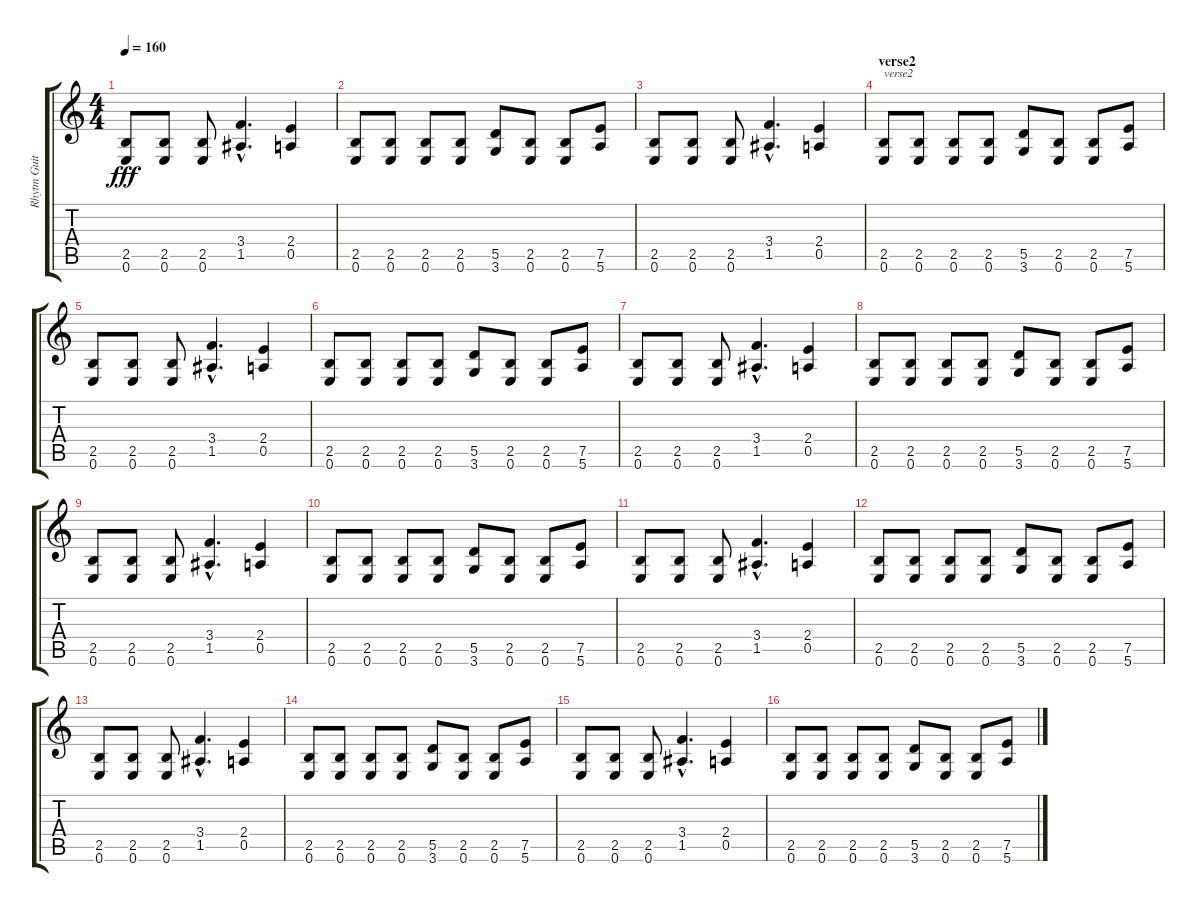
\track ("Rhytm Guit" "Rhytm Guit") {instrument overdrivenguitar}
\staff {score tabs}
\tuning (E4 B3 G3 D3 A2 E2) {hide}
\ts (4 4)
\tempo 160
\clef g2
\ks c
(2.5 0.6).8{dy fff} (2.5 0.6).8 (2.5 0.6).8 (3.4{hac} 1.5{hac}).4{d} (2.4 0.5).4 |
(2.5 0.6).8 (2.5 0.6).8 (2.5 0.6).8 (2.5 0.6).8 (5.5 3.6).8 (2.5 0.6).8 (2.5 0.6).8 (7.5 5.6).8 |
(2.5 0.6).8 (2.5 0.6).8 (2.5 0.6).8 (3.4{hac} 1.5{hac}).4{d} (2.4 0.5).4 |
\section ("" "verse2")
(2.5 0.6).8{txt "verse2"} (2.5 0.6).8 (2.5 0.6).8 (2.5 0.6).8 (5.5 3.6).8 (2.5 0.6).8 (2.5 0.6).8 (7.5 5.6).8 |
(2.5 0.6).8 (2.5 0.6).8 (2.5 0.6).8 (3.4{hac} 1.5{hac}).4{d} (2.4 0.5).4 |
(2.5 0.6).8 (2.5 0.6).8 (2.5 0.6).8 (2.5 0.6).8 (5.5 3.6).8 (2.5 0.6).8 (2.5 0.6).8 (7.5 5.6).8 |
(2.5 0.6).8 (2.5 0.6).8 (2.5 0.6).8 (3.4{hac} 1.5{hac}).4{d} (2.4 0.5).4 |
(2.5 0.6).8 (2.5 0.6).8 (2.5 0.6).8 (2.5 0.6).8 (5.5 3.6).8 (2.5 0.6).8 (2.5 0.6).8 (7.5 5.6).8 |
(2.5 0.6).8 (2.5 0.6).8 (2.5 0.6).8 (3.4{hac} 1.5{hac}).4{d} (2.4 0.5).4 |
(2.5 0.6).8 (2.5 0.6).8 (2.5 0.6).8 (2.5 0.6).8 (5.5 3.6).8 (2.5 0.6).8 (2.5 0.6).8 (7.5 5.6).8 |
(2.5 0.6).8 (2.5 0.6).8 (2.5 0.6).8 (3.4{hac} 1.5{hac}).4{d} (2.4 0.5).4 |
(2.5 0.6).8 (2.5 0.6).8 (2.5 0.6).8 (2.5 0.6).8 (5.5 3.6).8 (2.5 0.6).8 (2.5 0.6).8 (7.5 5.6).8 |
(2.5 0.6).8 (2.5 0.6).8 (2.5 0.6).8 (3.4{hac} 1.5{hac}).4{d} (2.4 0.5).4 |
(2.5 0.6).8 (2.5 0.6).8 (2.5 0.6).8 (2.5 0.6).8 (5.5 3.6).8 (2.5 0.6).8 (2.5 0.6).8 (7.5 5.6).8 |
(2.5 0.6).8 (2.5 0.6).8 (2.5 0.6).8 (3.4{hac} 1.5{hac}).4{d} (2.4 0.5).4 |
(2.5 0.6).8 (2.5 0.6).8 (2.5 0.6).8 (2.5 0.6).8 (5.5 3.6).8 (2.5 0.6).8 (2.5 0.6).8 (7.5 5.6).8
